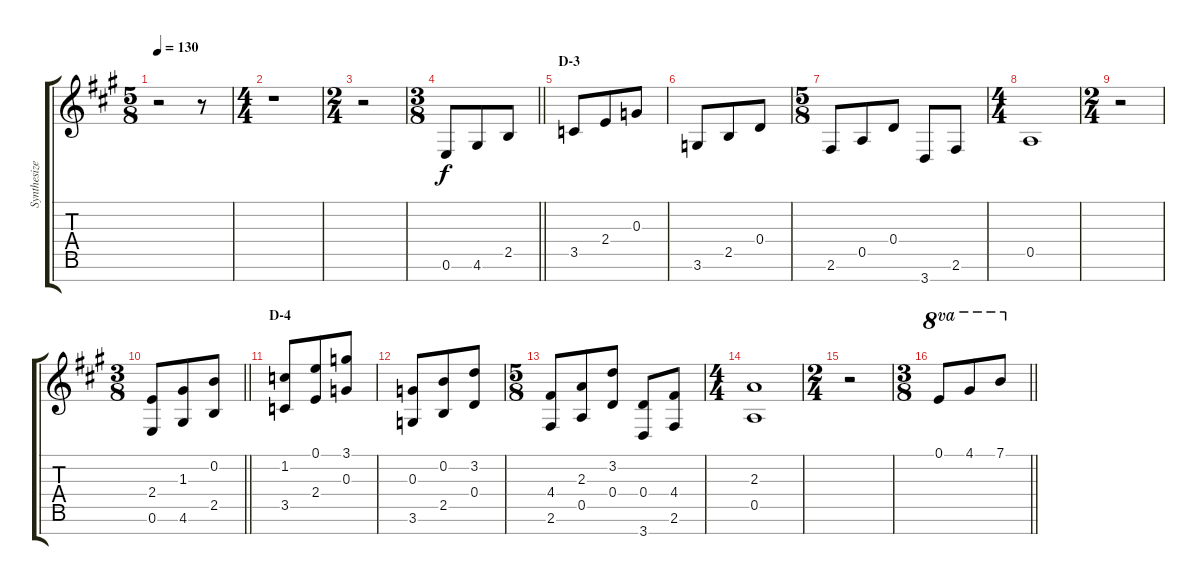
\track ("Synthesizer I" "Synthesize") {instrument lead2sawtooth}
\staff {score tabs}
\tuning (E5 B4 G4 D4 A3 E3 B2) {hide}
\ts (5 8)
\tempo 130
\clef g2
\ks a
r.2{dy f} r.8 |
\ts (4 4)
r.1 |
\ts (2 4)
r.2 |
\ts (3 8)
\barLineRight lightlight
0.6.8 4.6.8 2.5.8 |
\section ("" "D-3")
3.5.8 2.4.8 0.3.8 |
3.6.8 2.5.8 0.4.8 |
\ts (5 8)
2.6.8 0.5.8 0.4.8 3.7.8 2.6.8 |
\ts (4 4)
0.5.1 |
\ts (2 4)
r.2 |
\ts (3 8)
\barLineRight lightlight
(2.4 0.6).8 (1.3 4.6).8 (0.2 2.5).8 |
\section ("" "D-4")
(1.2 3.5).8 (0.1 2.4).8 (3.1 0.3).8 |
(0.3 3.6).8 (0.2 2.5).8 (3.2 0.4).8 |
\ts (5 8)
(4.4 2.6).8 (2.3 0.5).8 (3.2 0.4).8 (0.4 3.7).8 (4.4 2.6).8 |
\ts (4 4)
(2.3 0.5).1 |
\ts (2 4)
r.2 |
\ts (3 8)
\barLineRight lightlight
0.1.8{ot 8va} 4.1.8{ot 8va} 7.1.8{ot 8va}
